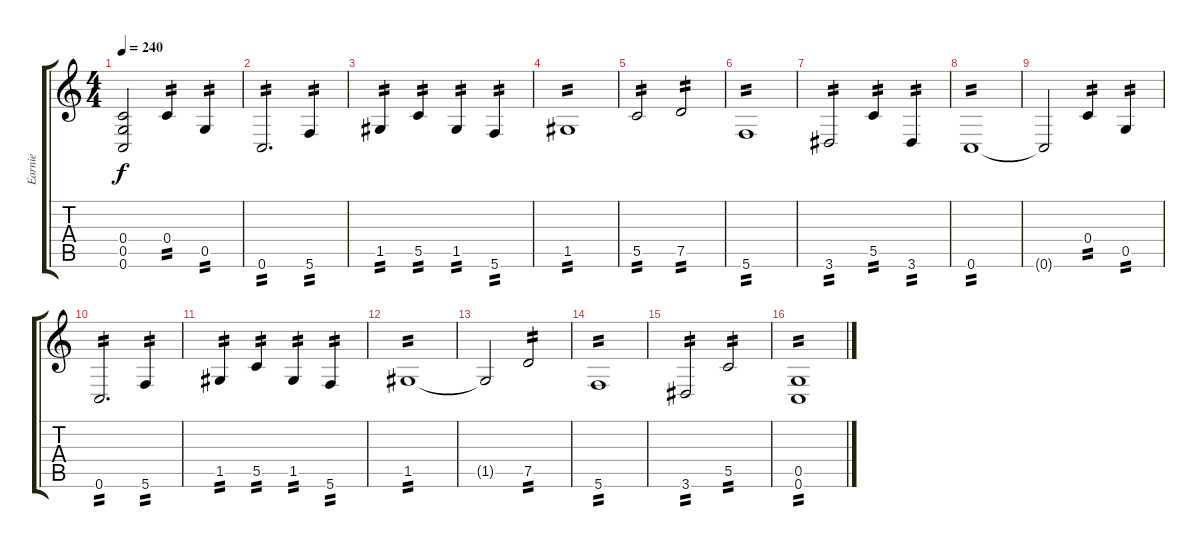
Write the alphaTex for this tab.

\track ("Earnie" "Earnie") {instrument overdrivenguitar}
\staff {score tabs}
\tuning (D4 A3 F3 C3 G2 C2) {hide}
\ts (4 4)
\tempo 240
\clef g2
\ks c
(0.4{t} 0.5{t} 0.6{t}).2{dy f} 0.4.4{tp 2} 0.5.4{tp 2} |
0.6.2{d tp 2} 5.6.4{tp 2} |
1.5.4{tp 2} 5.5.4{tp 2} 1.5.4{tp 2} 5.6.4{tp 2} |
1.5.1{tp 2} |
5.5.2{tp 2} 7.5.2{tp 2} |
5.6.1{tp 2} |
3.6.2{tp 2} 5.5.4{tp 2} 3.6.4{tp 2} |
0.6.1{tp 2} |
0.6{t}.2 0.4.4{tp 2} 0.5.4{tp 2} |
0.6.2{d tp 2} 5.6.4{tp 2} |
1.5.4{tp 2} 5.5.4{tp 2} 1.5.4{tp 2} 5.6.4{tp 2} |
1.5.1{tp 2} |
1.5{t}.2 7.5.2{tp 2} |
5.6.1{tp 2} |
3.6.2{tp 2} 5.5.2{tp 2} |
(0.5 0.6).1{tp 2}
